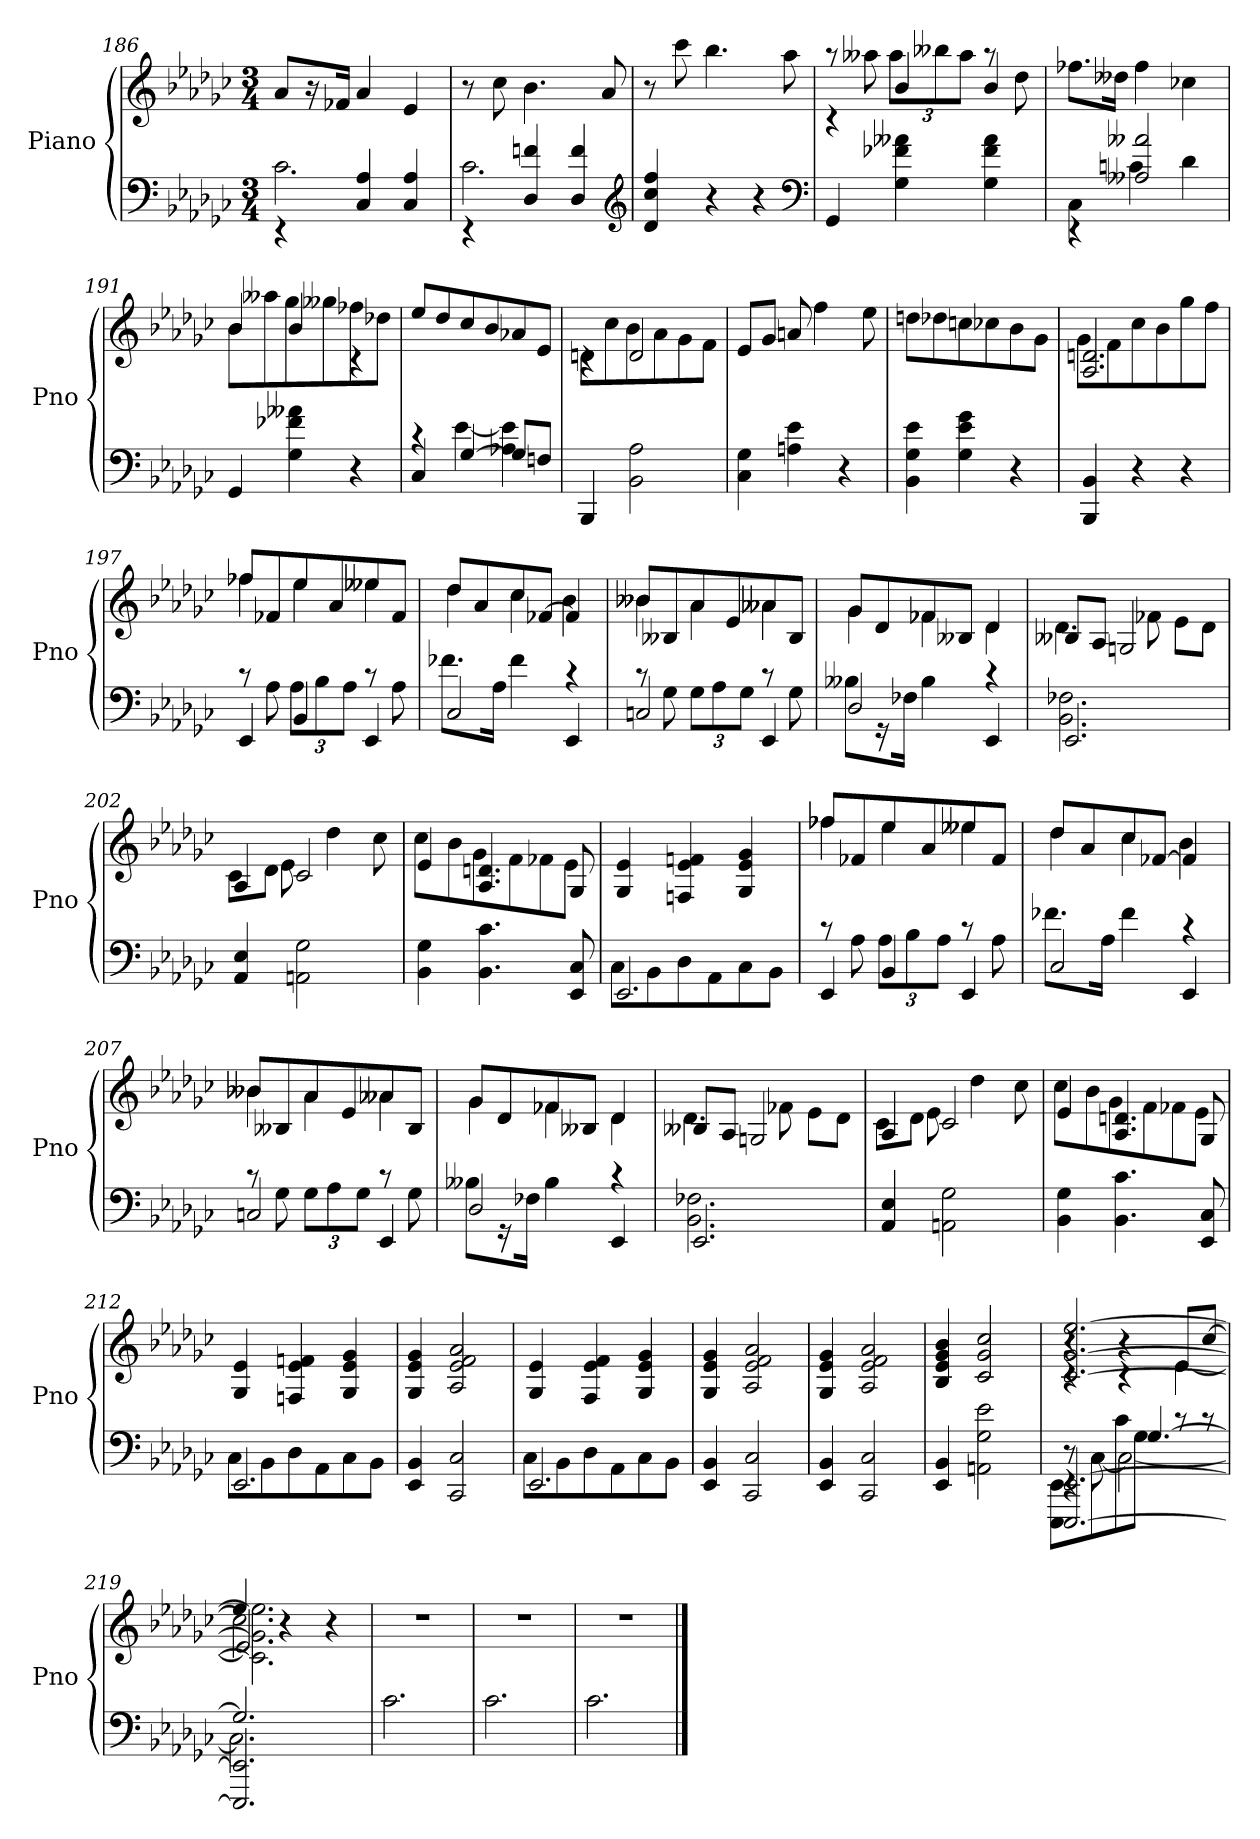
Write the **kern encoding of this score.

**kern	**kern
*part1	*part1
*staff2	*staff1
*I"Piano	*
*I'Pno	*
*clefF4	*clefG2
*k[b-e-a-d-g-c-]	*k[b-e-a-d-g-c-]
*M3/4	*M3/4
=186	=186
*^	*
4rEE	2.c-	8a-L
.	.	16r
.	.	16f-XJk
4C- 4A-	.	4a-
4C- 4A-	.	4e-
=187	=187	=187
4rEE	2.c-	8r
.	.	8cc-
4D- 4fn	.	4.b-
4D- 4f	.	.
.	.	8a-
*v	*v	*
*clefG2	*
=188	=188
4d- 4cc- 4ff	8r
.	8ccc-
4r	4.bb-
4r	.
.	8aa-
*clefF4	*
=189	=189
*	*^
4GG-	4rc	8raa
.	.	8aa--X
4G- 4f-X 4a--X	4b-	12aa--L
.	.	12bb--X
.	.	12aa--J
4G- 4f- 4a--	4b-	8raa
.	.	8dd-
*	*v	*v
=190	=190
*^	*
4rEE	4C-	8.ff-XL
.	.	16dd--XJk
2A--X 2a--X	4cn	4ff-
.	4d-	4cc-X
*v	*v	*
=191	=191
*	*^
4GG-	4b-	8b-L
.	.	8aa--X
4G- 4f-X 4a--X	4b-	8gg-
.	.	8gg--X
4r	4rc	8ff-X
.	.	8dd-XJ
*	*v	*v
=192	=192
*^	*
4C-	4rc	8ee-L
.	.	8dd-
[4G-	[4e-	8cc-
.	.	8b-
8G-L]	4A-X 4e-]	8a-X
8FnJ	.	8e-J
*v	*v	*
=193	=193
*	*^
4BBB-	4rc	8dnL
.	.	8cc-
2BB- 2A-	2d	8b-
.	.	8a-
.	.	8g-
.	.	8fJ
*	*v	*v
=194	=194
4C- 4G-	8e-L
.	8g-J
4An 4e-	8an
.	4ff
4r	.
.	8ee-
=195	=195
4BB- 4G- 4e-	8ddnL
.	8dd-X
4G- 4e- 4g-	8ccn
.	8cc-X
4r	8b-
.	8g-J
=196	=196
*	*^
4BBB- 4BB-	2.A- 2.dn	8g-L
.	.	8f
4r	.	8cc-
.	.	8b-
4r	.	8gg-
.	.	8ffJ
=197	=197	=197
*^	*	*
4EE-	8rc	8ff-XL	4ff-X
.	8A-	8f-X	.
4BB-	12A-L	8ee-	4ee-
.	12B-	.	.
.	.	8a-	.
.	12A-J	.	.
4EE-	8rc	8ee--X	4ee--X
.	8A-	8f-J	.
=198	=198	=198	=198
2C-	8.f-XL	8dd-L	4dd-
.	.	8a-	.
.	16A-Jk	.	.
.	4f-	8cc-	4cc-
.	.	[8f-XJ	.
4EE-	4rc	4f-]	4b-
=199	=199	=199	=199
2Cn	8rc	8b--XL	4b--X
.	8G-	8B--X	.
.	12G-L	8a-	4a-
.	12A-	.	.
.	.	8e-	.
.	12G-J	.	.
4EE-	8rc	8a--X	4a--X
.	8G-	8B--J	.
=200	=200	=200	=200
2D-	8B--XL	8g-L	4g-
.	16r	8d-	.
.	16F-XJk	.	.
.	4B--	8f-X	4f-X
.	.	8B--XJ	.
4EE-	4rc	4d-	4d-
=201	=201	=201	=201
2.EE-	2.BB- 2.F-X	8B--XL	4.d-
.	.	8A-J	.
.	.	2Gn	.
.	.	.	8f-X
.	.	.	8e-L
.	.	.	8d-J
*v	*v	*	*
=202	=202	=202
4AA- 4E-	4A-	8c-L
.	.	8d-J
2AAn 2G-	2c-	8e-
.	.	4dd-
.	.	8cc-
=203	=203	=203
4BB- 4G-	4e-	8cc-L
.	.	8b-
4.BB- 4.c-	4.A- 4.dn	8g-
.	.	8f
.	.	8f-X
8EE- 8C-	8G-	8e-J
*	*v	*v
=204	=204
*^	*
2.EE-	8C-L	4G- 4e-
.	8BB-	.
.	8D-	4Fn 4e- 4fn
.	8AA-	.
.	8C-	4G- 4e- 4g-
.	8BB-J	.
=205	=205	=205
*	*	*^
4EE-	8rc	8ff-XL	4ff-X
.	8A-	8f-X	.
4BB-	12A-L	8ee-	4ee-
.	12B-	.	.
.	.	8a-	.
.	12A-J	.	.
4EE-	8rc	8ee--X	4ee--X
.	8A-	8f-J	.
=206	=206	=206	=206
2C-	8.f-XL	8dd-L	4dd-
.	.	8a-	.
.	16A-Jk	.	.
.	4f-	8cc-	4cc-
.	.	[8f-XJ	.
4EE-	4rc	4f-]	4b-
=207	=207	=207	=207
2Cn	8rc	8b--XL	4b--X
.	8G-	8B--X	.
.	12G-L	8a-	4a-
.	12A-	.	.
.	.	8e-	.
.	12G-J	.	.
4EE-	8rc	8a--X	4a--X
.	8G-	8B--J	.
=208	=208	=208	=208
2D-	8B--XL	8g-L	4g-
.	16r	8d-	.
.	16F-XJk	.	.
.	4B--	8f-X	4f-X
.	.	8B--XJ	.
4EE-	4rc	4d-	4d-
=209	=209	=209	=209
2.EE-	2.BB- 2.F-X	8B--XL	4.d-
.	.	8A-J	.
.	.	2Gn	.
.	.	.	8f-X
.	.	.	8e-L
.	.	.	8d-J
*v	*v	*	*
=210	=210	=210
4AA- 4E-	4A-	8c-L
.	.	8d-J
2AAn 2G-	2c-	8e-
.	.	4dd-
.	.	8cc-
=211	=211	=211
4BB- 4G-	4e-	8cc-L
.	.	8b-
4.BB- 4.c-	4.A- 4.dn	8g-
.	.	8f
.	.	8f-X
8EE- 8C-	8G-	8e-J
*	*v	*v
=212	=212
*^	*
2.EE-	8C-L	4G- 4e-
.	8BB-	.
.	8D-	4Fn 4e- 4fn
.	8AA-	.
.	8C-	4G- 4e- 4g-
.	8BB-J	.
*v	*v	*
=213	=213
4EE- 4BB-	4G- 4e- 4g-
2CC- 2C-	2A- 2e- 2f 2a-
=214	=214
*^	*
2.EE-	8C-L	4G- 4e-
.	8BB-	.
.	8D-	4F 4e- 4f
.	8AA-	.
.	8C-	4G- 4e- 4g-
.	8BB-J	.
*v	*v	*
=215	=215
4EE- 4BB-	4G- 4e- 4g-
2CC- 2C-	2A- 2e- 2f 2a-
=216	=216
4EE- 4BB-	4G- 4e- 4g-
2CC- 2C-	2A- 2e- 2f 2a-
=217	=217
4EE- 4BB-	4B- 4e- 4g- 4b-
2AAn 2G- 2e-	2c- 2g- 2cc-
=218	=218
*^	*^
*	*^	*	*^
*	*	*^	*	*	*
[2.EEE- [2.EE-	8r	4.rEE	8EEE- 8EE-L	4r	4rc	[2.c- [2.g- [2.ee-
.	[8C-	.	8C-	.	.	.
.	2C-_	.	8c-	4r	4rc	.
.	.	[4.G-	8G-J	.	.	.
.	.	.	8rc	8e-L	[4e-	.
.	.	.	8rc	[8cc-J	.	.
*	*	*v	*v	*	*	*
=219	=219	=219	=219	=219	=219
*	*	*	*	*	*^
2.EEE-] 2.EE-]	2.C-]	2.G-]	4ee-	2.cc-]	2.e-]	2.c-] 2.g-] 2.ee-]
.	.	.	4r	.	.	.
.	.	.	4r	.	.	.
*v	*v	*v	*	*	*	*
*	*v	*v	*v	*v
=220	=220
2.c-	2.r
=221	=221
2.c-	2.r
=222	=222
2.c-	2.r
==	==
*-	*-
